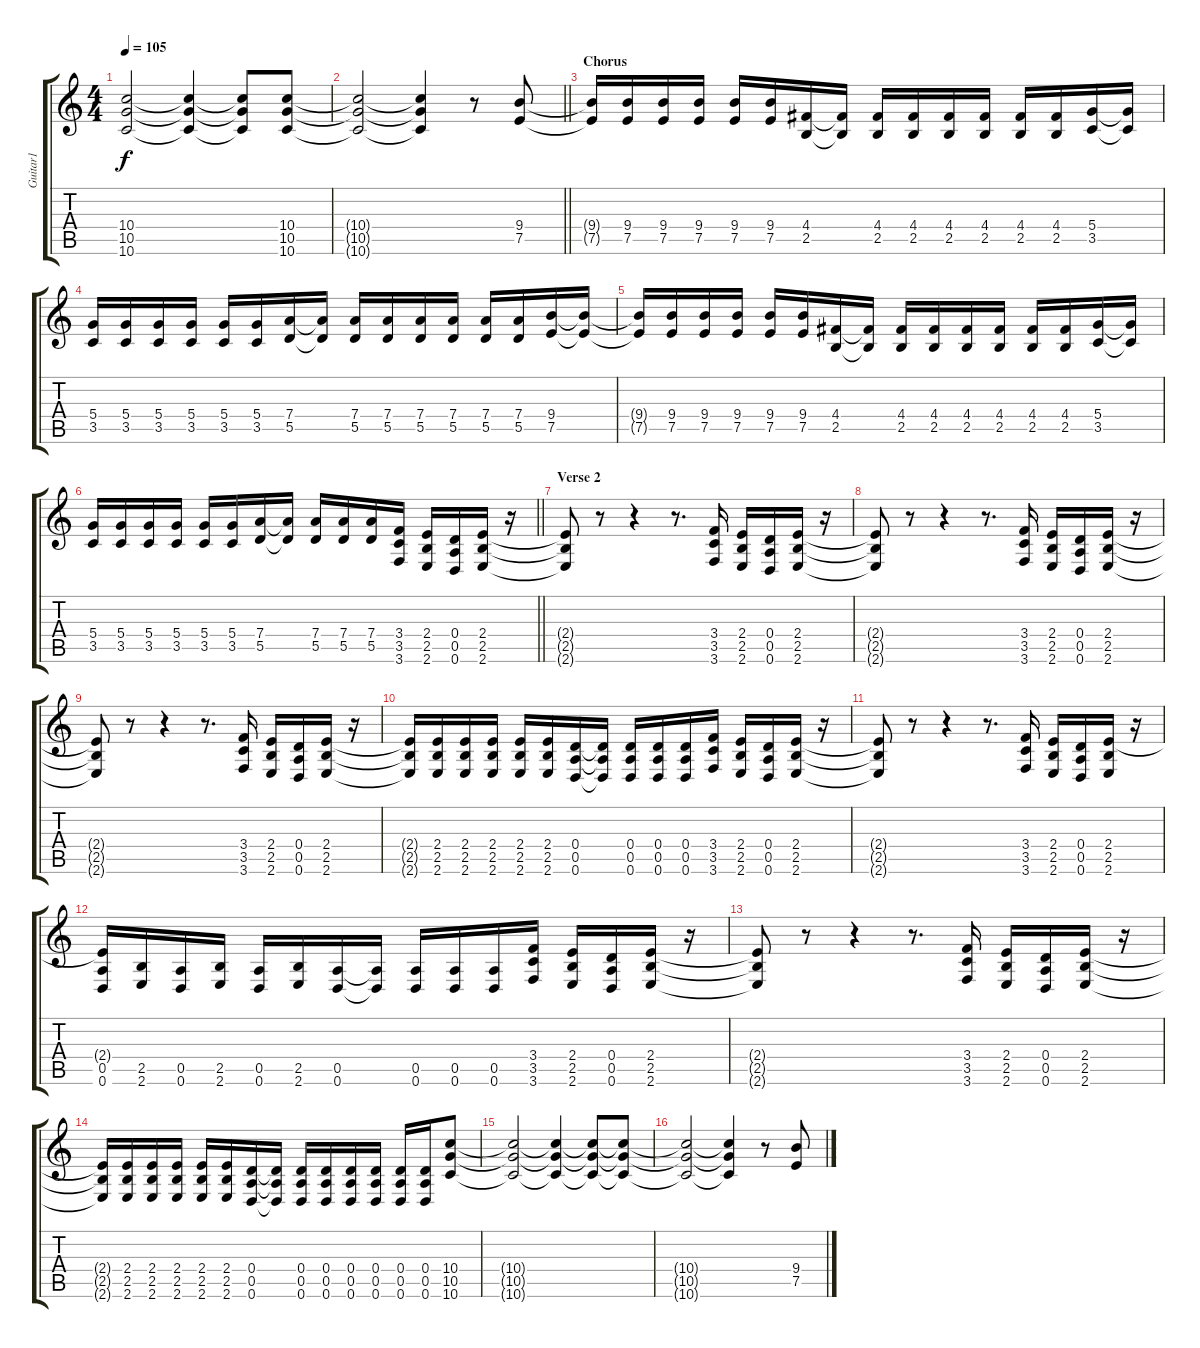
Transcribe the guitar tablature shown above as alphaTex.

\track ("Guitar1" "Guitar1") {instrument overdrivenguitar}
\staff {score tabs}
\tuning (E4 B3 G3 D3 A2 D2) {hide}
\ts (4 4)
\tempo 105
\clef g2
\ks c
(10.4{t} 10.5{t} 10.6{t}).2{dy f} (10.4{t} 10.5{t} 10.6{t}).4 (10.4{t} 10.5{t} 10.6{t}).8 (10.4 10.5 10.6).8 |
\barLineRight lightlight
(10.4{t} 10.5{t} 10.6{t}).2 (10.4{t} 10.5{t} 10.6{t}).4 r.8 (9.4 7.5).8 |
\section ("" "Chorus")
(9.4{t} 7.5{t}).16 (9.4 7.5).16 (9.4 7.5).16 (9.4 7.5).16 (9.4 7.5).16 (9.4 7.5).16 (4.4 2.5).16 (4.4{t} 2.5{t}).16 (4.4 2.5).16 (4.4 2.5).16 (4.4 2.5).16 (4.4 2.5).16 (4.4 2.5).16 (4.4 2.5).16 (5.4 3.5).16 (5.4{t} 3.5{t}).16 |
(5.4 3.5).16 (5.4 3.5).16 (5.4 3.5).16 (5.4 3.5).16 (5.4 3.5).16 (5.4 3.5).16 (7.4 5.5).16 (7.4{t} 5.5{t}).16 (7.4 5.5).16 (7.4 5.5).16 (7.4 5.5).16 (7.4 5.5).16 (7.4 5.5).16 (7.4 5.5).16 (9.4 7.5).16 (9.4{t} 7.5{t}).16 |
(9.4{t} 7.5{t}).16 (9.4 7.5).16 (9.4 7.5).16 (9.4 7.5).16 (9.4 7.5).16 (9.4 7.5).16 (4.4 2.5).16 (4.4{t} 2.5{t}).16 (4.4 2.5).16 (4.4 2.5).16 (4.4 2.5).16 (4.4 2.5).16 (4.4 2.5).16 (4.4 2.5).16 (5.4 3.5).16 (5.4{t} 3.5{t}).16 |
\barLineRight lightlight
(5.4 3.5).16 (5.4 3.5).16 (5.4 3.5).16 (5.4 3.5).16 (5.4 3.5).16 (5.4 3.5).16 (7.4 5.5).16 (7.4{t} 5.5{t}).16 (7.4 5.5).16 (7.4 5.5).16 (7.4 5.5).16 (3.4 3.5 3.6).16 (2.4 2.5 2.6).16 (0.4 0.5 0.6).16 (2.4 2.5 2.6).16 r.16 |
\section ("" "Verse 2")
(2.4{t} 2.5{t} 2.6{t}).8 r.8 r.4 r.8{d} (3.4 3.5 3.6).16 (2.4 2.5 2.6).16 (0.4 0.5 0.6).16 (2.4 2.5 2.6).16 r.16 |
(2.4{t} 2.5{t} 2.6{t}).8 r.8 r.4 r.8{d} (3.4 3.5 3.6).16 (2.4 2.5 2.6).16 (0.4 0.5 0.6).16 (2.4 2.5 2.6).16 r.16 |
(2.4{t} 2.5{t} 2.6{t}).8 r.8 r.4 r.8{d} (3.4 3.5 3.6).16 (2.4 2.5 2.6).16 (0.4 0.5 0.6).16 (2.4 2.5 2.6).16 r.16 |
(2.4{t} 2.5{t} 2.6{t}).16 (2.4 2.5 2.6).16 (2.4 2.5 2.6).16 (2.4 2.5 2.6).16 (2.4 2.5 2.6).16 (2.4 2.5 2.6).16 (0.4 0.5 0.6).16 (0.4{t} 0.5{t} 0.6{t}).16 (0.4 0.5 0.6).16 (0.4 0.5 0.6).16 (0.4 0.5 0.6).16 (3.4 3.5 3.6).16 (2.4 2.5 2.6).16 (0.4 0.5 0.6).16 (2.4 2.5 2.6).16 r.16 |
(2.4{t} 2.5{t} 2.6{t}).8 r.8 r.4 r.8{d} (3.4 3.5 3.6).16 (2.4 2.5 2.6).16 (0.4 0.5 0.6).16 (2.4 2.5 2.6).16 r.16 |
(2.4{t} 0.5 0.6).16 (2.5 2.6).16 (0.5 0.6).16 (2.5 2.6).16 (0.5 0.6).16 (2.5 2.6).16 (0.5 0.6).16 (0.5{t} 0.6{t}).16 (0.5 0.6).16 (0.5 0.6).16 (0.5 0.6).16 (3.4 3.5 3.6).16 (2.4 2.5 2.6).16 (0.4 0.5 0.6).16 (2.4 2.5 2.6).16 r.16 |
(2.4{t} 2.5{t} 2.6{t}).8 r.8 r.4 r.8{d} (3.4 3.5 3.6).16 (2.4 2.5 2.6).16 (0.4 0.5 0.6).16 (2.4 2.5 2.6).16 r.16 |
(2.4{t} 2.5{t} 2.6{t}).16 (2.4 2.5 2.6).16 (2.4 2.5 2.6).16 (2.4 2.5 2.6).16 (2.4 2.5 2.6).16 (2.4 2.5 2.6).16 (0.4 0.5 0.6).16 (0.4{t} 0.5{t} 0.6{t}).16 (0.4 0.5 0.6).16 (0.4 0.5 0.6).16 (0.4 0.5 0.6).16 (0.4 0.5 0.6).16 (0.4 0.5 0.6).16 (0.4 0.5 0.6).16 (10.4 10.5 10.6).8 |
(10.4{t} 10.5{t} 10.6{t}).2 (10.4{t} 10.5{t} 10.6{t}).4 (10.4{t} 10.5{t} 10.6{t}).8 (10.4{t} 10.5{t} 10.6{t}).8 |
(10.4{t} 10.5{t} 10.6{t}).2 (10.4{t} 10.5{t} 10.6{t}).4 r.8 (9.4 7.5).8
